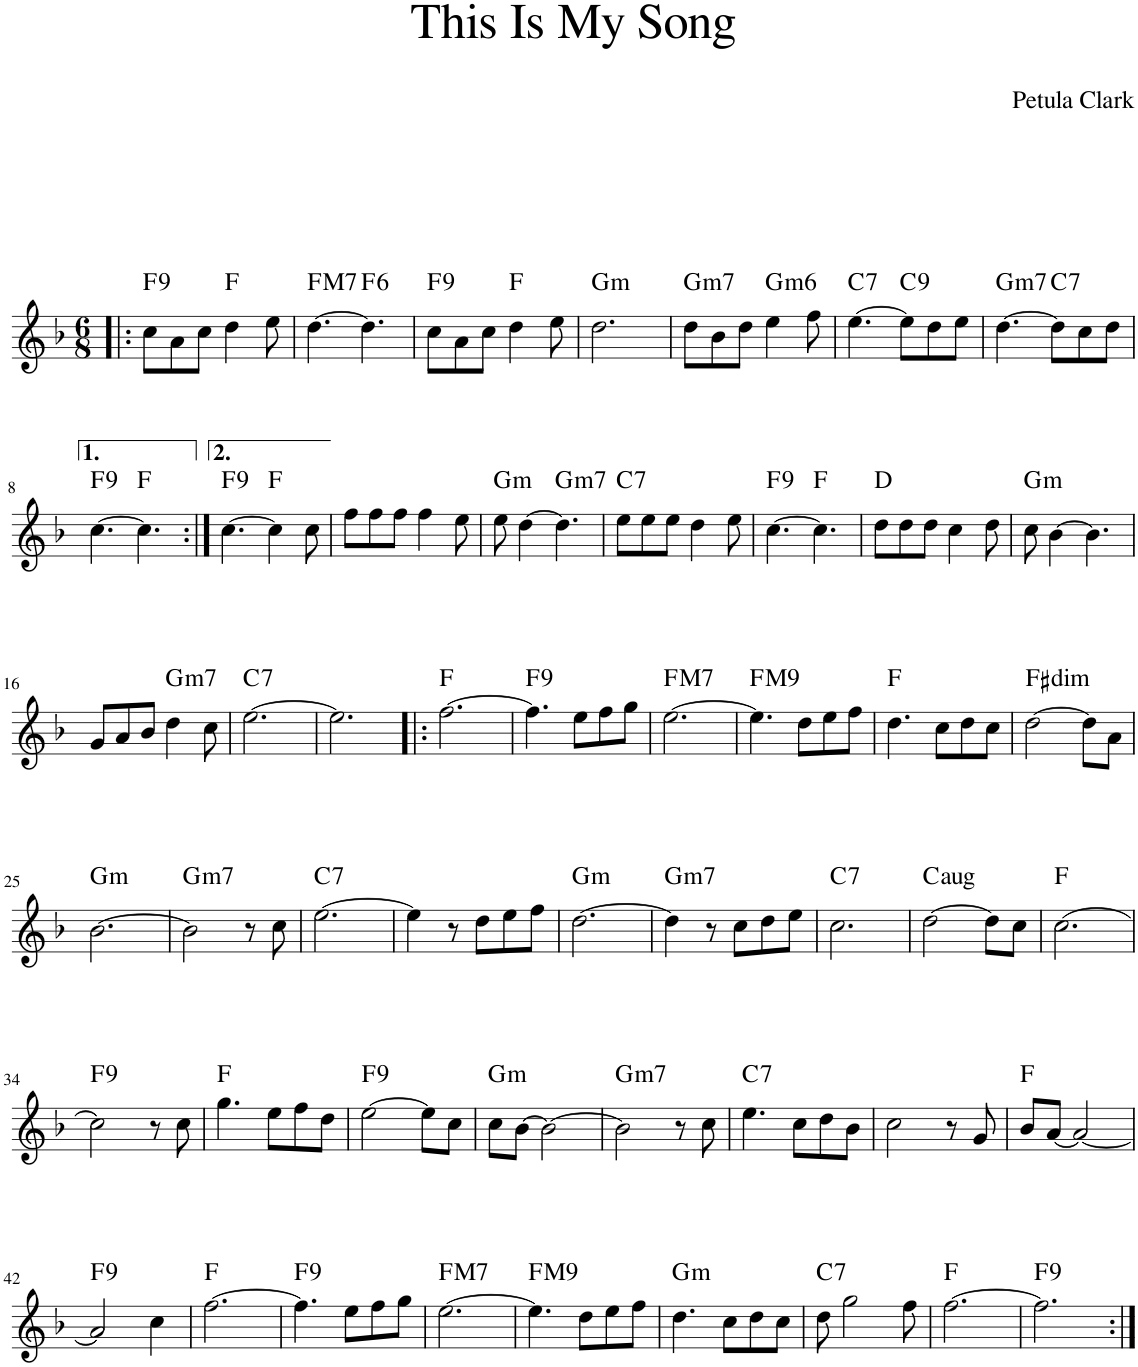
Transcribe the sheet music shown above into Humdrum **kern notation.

**kern	**harte
*part1	*part1
*staff1	*
*I"Piano	*
*I'Pno.	*
*clefG2	*
*k[b-]	*
*M6/8	*
=1!|:	=1!|:
!	!LO:H:kt=9
8cc\L	F:9
8a\	.
8cc\J	.
4dd\	F:maj
8ee\	.
=2	=2
!	!LO:H:kt=M7
[4.dd\	F:maj7
!	!LO:H:kt=6
4.dd\]	F:maj6
=3	=3
!	!LO:H:kt=9
8cc\L	F:9
8a\	.
8cc\J	.
4dd\	F:maj
8ee\	.
=4	=4
!	!LO:H:kt=m
2.dd\	G:min
=5	=5
!	!LO:H:kt=m7
8dd\L	G:min7
8b-\	.
8dd\J	.
!	!LO:H:kt=m6
4ee\	G:min6
8ff\	.
=6	=6
!	!LO:H:kt=7
[4.ee\	C:7
!	!LO:H:kt=9
8ee\L]	C:9
8dd\	.
8ee\J	.
=7	=7
!	!LO:H:kt=m7
[4.dd\	G:min7
!	!LO:H:kt=7
8dd\L]	C:7
8cc\	.
8dd\J	.
!!LO:LB:g=z
=8	=8
!	!LO:H:kt=9
[4.cc\	F:9
4.cc\]	F:maj
=9:|!	=9:|!
!	!LO:H:kt=9
[4.cc\	F:9
4cc\]	F:maj
8cc\	.
=10	=10
8ff\L	.
8ff\	.
8ff\J	.
4ff\	.
8ee\	.
=11	=11
!	!LO:H:kt=m
8ee\	G:min
[4dd\	.
!	!LO:H:kt=m7
4.dd\]	G:min7
=12	=12
!	!LO:H:kt=7
8ee\L	C:7
8ee\	.
8ee\J	.
4dd\	.
8ee\	.
=13	=13
!	!LO:H:kt=9
[4.cc\	F:9
4.cc\]	F:maj
=14	=14
8dd\L	D:maj
8dd\	.
8dd\J	.
4cc\	.
8dd\	.
=15	=15
!	!LO:H:kt=m
8cc\	G:min
[4b-\	.
4.b-\]	.
!!LO:LB:g=z
=16	=16
8g/L	.
8a/	.
8b-/J	.
!	!LO:H:kt=m7
4dd\	G:min7
8cc\	.
=17	=17
!	!LO:H:kt=7
[2.ee\	C:7
=18	=18
2.ee\]	.
=19!|:	=19!|:
[2.ff\	F:maj
=20	=20
!	!LO:H:kt=9
4.ff\]	F:9
8ee\L	.
8ff\	.
8gg\J	.
=21	=21
!	!LO:H:kt=M7
[2.ee\	F:maj7
=22	=22
!	!LO:H:kt=M9
4.ee\]	F:maj9
8dd\L	.
8ee\	.
8ff\J	.
=23	=23
4.dd\	F:maj
8cc\L	.
8dd\	.
8cc\J	.
=24	=24
!	!LO:H:kt=dim
[2dd\	F#:dim
8dd\L]	.
8a\J	.
!!LO:LB:g=z
=25	=25
!	!LO:H:kt=m
[2.b-\	G:min
=26	=26
!	!LO:H:kt=m7
2b-\]	G:min7
8r	.
8cc\	.
=27	=27
!	!LO:H:kt=7
[2.ee\	C:7
=28	=28
4ee\]	.
8r	.
8dd\L	.
8ee\	.
8ff\J	.
=29	=29
!	!LO:H:kt=m
[2.dd\	G:min
=30	=30
!	!LO:H:kt=m7
4dd\]	G:min7
8r	.
8cc\L	.
8dd\	.
8ee\J	.
=31	=31
!	!LO:H:kt=7
2.cc\	C:7
=32	=32
!	!LO:H:kt=aug
[2dd\	C:aug
8dd\L]	.
8cc\J	.
=33	=33
[2.cc\	F:maj
!!LO:LB:g=z
=34	=34
!	!LO:H:kt=9
2cc\]	F:9
8r	.
8cc\	.
=35	=35
4.gg\	F:maj
8ee\L	.
8ff\	.
8dd\J	.
=36	=36
!	!LO:H:kt=9
[2ee\	F:9
8ee\L]	.
8cc\J	.
=37	=37
!	!LO:H:kt=m
8cc\L	G:min
[8b-\J	.
2b-\_	.
=38	=38
!	!LO:H:kt=m7
2b-\]	G:min7
8r	.
8cc\	.
=39	=39
!	!LO:H:kt=7
4.ee\	C:7
8cc\L	.
8dd\	.
8b-\J	.
=40	=40
2cc\	.
8r	.
8g/	.
=41	=41
8b-/L	F:maj
[8a/J	.
2a/_	.
!!LO:LB:g=z
=42	=42
!	!LO:H:kt=9
2a/]	F:9
4cc\	.
=43	=43
[2.ff\	F:maj
=44	=44
!	!LO:H:kt=9
4.ff\]	F:9
8ee\L	.
8ff\	.
8gg\J	.
=45	=45
!	!LO:H:kt=M7
[2.ee\	F:maj7
=46	=46
!	!LO:H:kt=M9
4.ee\]	F:maj9
8dd\L	.
8ee\	.
8ff\J	.
=47	=47
!	!LO:H:kt=m
4.dd\	G:min
8cc\L	.
8dd\	.
8cc\J	.
=48	=48
!	!LO:H:kt=7
8dd\	C:7
2gg\	.
8ff\	.
=49	=49
[2.ff\	F:maj
=50	=50
!	!LO:H:kt=9
2.ff\]	F:9
=:|!	=:|!
*-	*-
